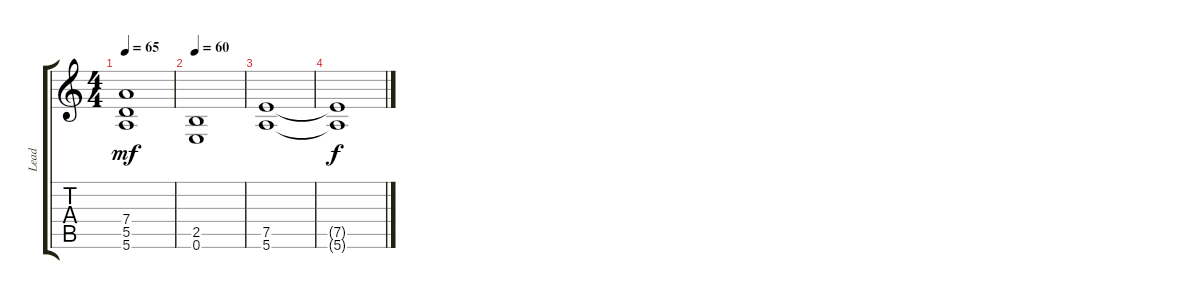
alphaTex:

\track ("Lead" "Lead") {instrument overdrivenguitar}
\staff {score tabs}
\tuning (E4 B3 G3 D3 A2 E2) {hide}
\ts (4 4)
\tempo 65
\clef g2
\ks c
(7.4 5.5 5.6).1{dy mf} |
\tempo 60
(2.5 0.6).1 |
(7.5 5.6).1 |
(7.5{t} 5.6{t}).1{dy f}
